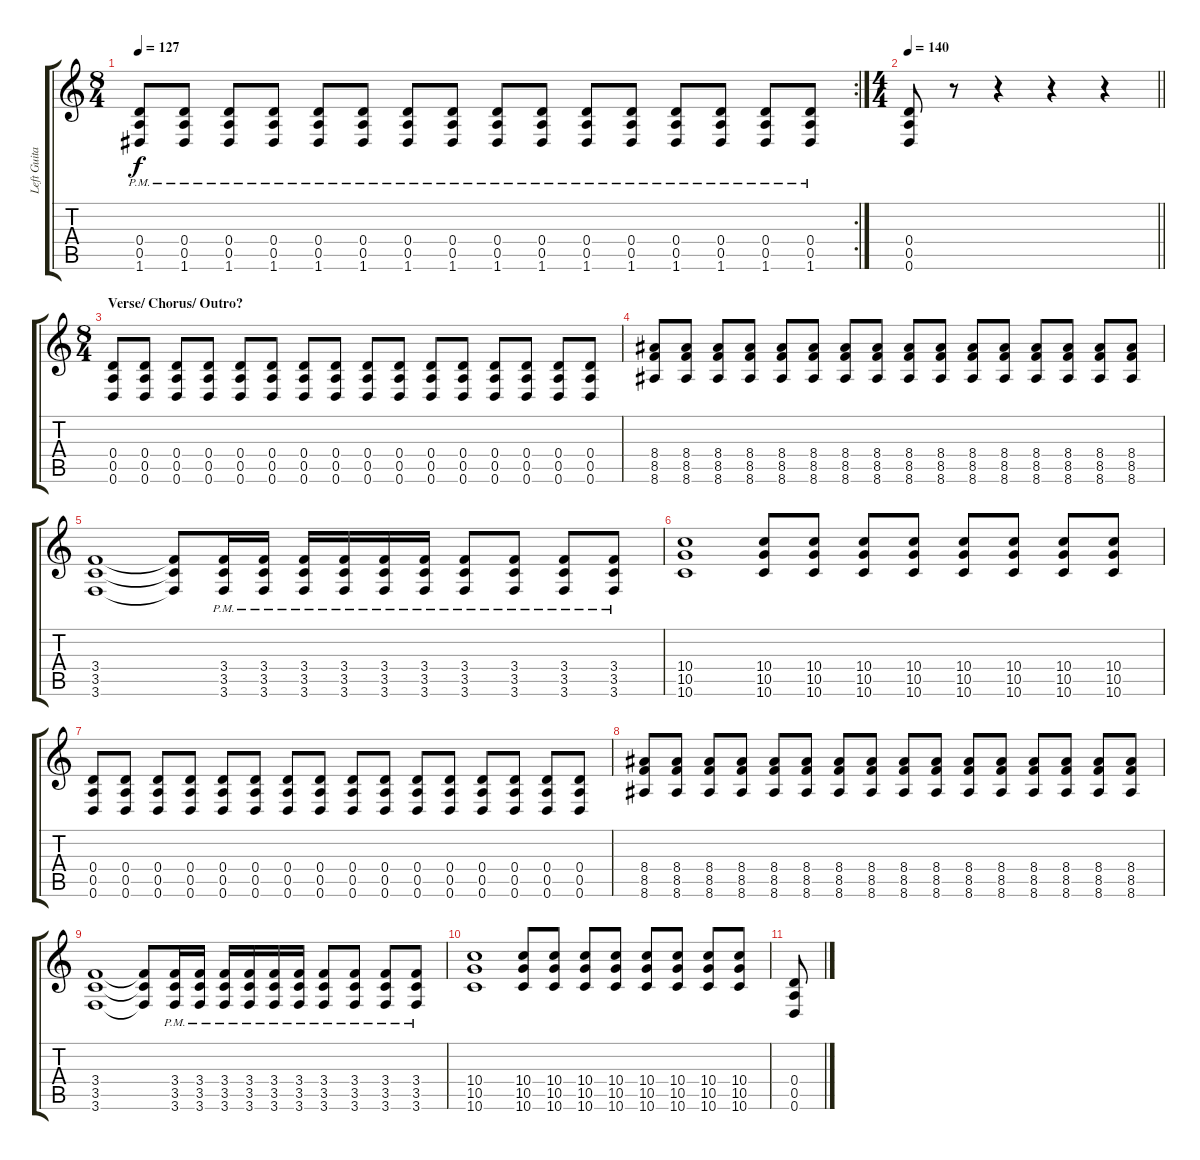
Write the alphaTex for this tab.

\track ("Left Guitar" "Left Guita") {instrument distortionguitar}
\staff {score tabs}
\tuning (E4 B3 G3 D3 A2 D2) {hide}
\rc 2
\ts (8 4)
\tempo 127
\clef g2
\ks c
(0.4{pm} 0.5{pm} 1.6{pm}).8{dy f} (0.4{pm} 0.5{pm} 1.6{pm}).8 (0.4{pm} 0.5{pm} 1.6{pm}).8 (0.4{pm} 0.5{pm} 1.6{pm}).8 (0.4{pm} 0.5{pm} 1.6{pm}).8 (0.4{pm} 0.5{pm} 1.6{pm}).8 (0.4{pm} 0.5{pm} 1.6{pm}).8 (0.4{pm} 0.5{pm} 1.6{pm}).8 (0.4{pm} 0.5{pm} 1.6{pm}).8 (0.4{pm} 0.5{pm} 1.6{pm}).8 (0.4{pm} 0.5{pm} 1.6{pm}).8 (0.4{pm} 0.5{pm} 1.6{pm}).8 (0.4{pm} 0.5{pm} 1.6{pm}).8 (0.4{pm} 0.5{pm} 1.6{pm}).8 (0.4{pm} 0.5{pm} 1.6{pm}).8 (0.4{pm} 0.5{pm} 1.6{pm}).8 |
\ts (4 4)
\tempo 140
\barLineRight lightlight
(0.4 0.5 0.6).8 r.8 r.4 r.4 r.4 |
\ts (8 4)
\section ("" "Verse/ Chorus/ Outro?")
(0.4 0.5 0.6).8 (0.4 0.5 0.6).8 (0.4 0.5 0.6).8 (0.4 0.5 0.6).8 (0.4 0.5 0.6).8 (0.4 0.5 0.6).8 (0.4 0.5 0.6).8 (0.4 0.5 0.6).8 (0.4 0.5 0.6).8 (0.4 0.5 0.6).8 (0.4 0.5 0.6).8 (0.4 0.5 0.6).8 (0.4 0.5 0.6).8 (0.4 0.5 0.6).8 (0.4 0.5 0.6).8 (0.4 0.5 0.6).8 |
(8.4 8.5 8.6).8 (8.4 8.5 8.6).8 (8.4 8.5 8.6).8 (8.4 8.5 8.6).8 (8.4 8.5 8.6).8 (8.4 8.5 8.6).8 (8.4 8.5 8.6).8 (8.4 8.5 8.6).8 (8.4 8.5 8.6).8 (8.4 8.5 8.6).8 (8.4 8.5 8.6).8 (8.4 8.5 8.6).8 (8.4 8.5 8.6).8 (8.4 8.5 8.6).8 (8.4 8.5 8.6).8 (8.4 8.5 8.6).8 |
(3.4 3.5 3.6).1 (3.4{t} 3.5{t} 3.6{t}).8 (3.4{pm} 3.5{pm} 3.6{pm}).16 (3.4{pm} 3.5{pm} 3.6{pm}).16 (3.4{pm} 3.5{pm} 3.6{pm}).16 (3.4{pm} 3.5{pm} 3.6{pm}).16 (3.4{pm} 3.5{pm} 3.6{pm}).16 (3.4{pm} 3.5{pm} 3.6{pm}).16 (3.4{pm} 3.5{pm} 3.6{pm}).8 (3.4{pm} 3.5{pm} 3.6{pm}).8 (3.4{pm} 3.5{pm} 3.6{pm}).8 (3.4{pm} 3.5{pm} 3.6{pm}).8 |
(10.4 10.5 10.6).1 (10.4 10.5 10.6).8 (10.4 10.5 10.6).8 (10.4 10.5 10.6).8 (10.4 10.5 10.6).8 (10.4 10.5 10.6).8 (10.4 10.5 10.6).8 (10.4 10.5 10.6).8 (10.4 10.5 10.6).8 |
(0.4 0.5 0.6).8 (0.4 0.5 0.6).8 (0.4 0.5 0.6).8 (0.4 0.5 0.6).8 (0.4 0.5 0.6).8 (0.4 0.5 0.6).8 (0.4 0.5 0.6).8 (0.4 0.5 0.6).8 (0.4 0.5 0.6).8 (0.4 0.5 0.6).8 (0.4 0.5 0.6).8 (0.4 0.5 0.6).8 (0.4 0.5 0.6).8 (0.4 0.5 0.6).8 (0.4 0.5 0.6).8 (0.4 0.5 0.6).8 |
(8.4 8.5 8.6).8 (8.4 8.5 8.6).8 (8.4 8.5 8.6).8 (8.4 8.5 8.6).8 (8.4 8.5 8.6).8 (8.4 8.5 8.6).8 (8.4 8.5 8.6).8 (8.4 8.5 8.6).8 (8.4 8.5 8.6).8 (8.4 8.5 8.6).8 (8.4 8.5 8.6).8 (8.4 8.5 8.6).8 (8.4 8.5 8.6).8 (8.4 8.5 8.6).8 (8.4 8.5 8.6).8 (8.4 8.5 8.6).8 |
(3.4 3.5 3.6).1 (3.4{t} 3.5{t} 3.6{t}).8 (3.4{pm} 3.5{pm} 3.6{pm}).16 (3.4{pm} 3.5{pm} 3.6{pm}).16 (3.4{pm} 3.5{pm} 3.6{pm}).16 (3.4{pm} 3.5{pm} 3.6{pm}).16 (3.4{pm} 3.5{pm} 3.6{pm}).16 (3.4{pm} 3.5{pm} 3.6{pm}).16 (3.4{pm} 3.5{pm} 3.6{pm}).8 (3.4{pm} 3.5{pm} 3.6{pm}).8 (3.4{pm} 3.5{pm} 3.6{pm}).8 (3.4{pm} 3.5{pm} 3.6{pm}).8 |
(10.4 10.5 10.6).1 (10.4 10.5 10.6).8 (10.4 10.5 10.6).8 (10.4 10.5 10.6).8 (10.4 10.5 10.6).8 (10.4 10.5 10.6).8 (10.4 10.5 10.6).8 (10.4 10.5 10.6).8 (10.4 10.5 10.6).8 |
(0.4 0.5 0.6).8
